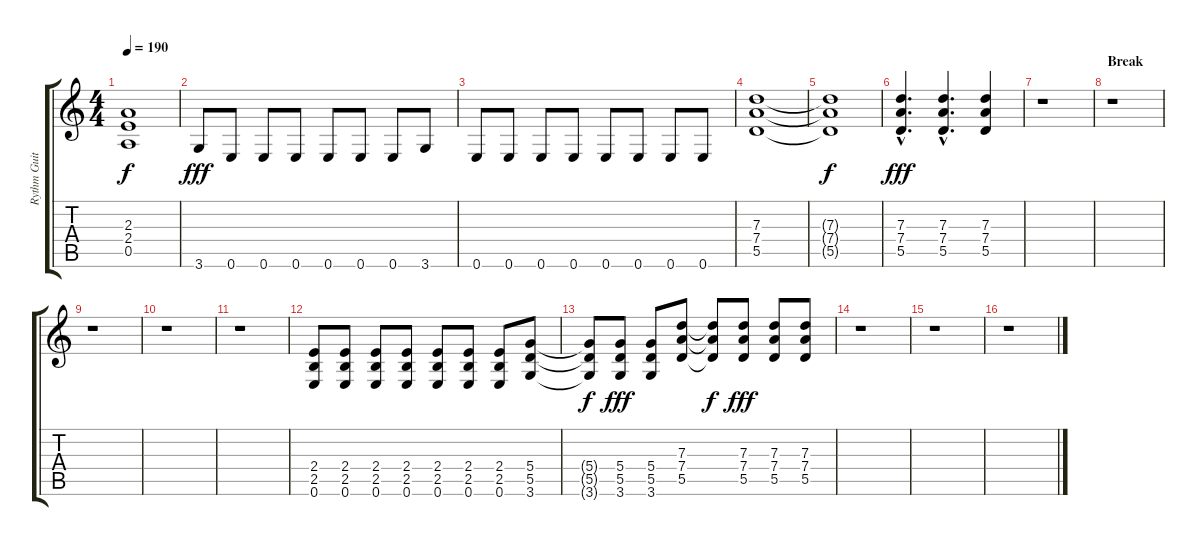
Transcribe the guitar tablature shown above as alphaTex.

\track ("Rythm Guitar" "Rythm Guit") {instrument overdrivenguitar}
\staff {score tabs}
\tuning (E4 B3 G3 D3 A2 E2) {hide}
\ts (4 4)
\tempo 190
\clef g2
\ks c
(2.3{t} 2.4{t} 0.5{t}).1{dy f} |
3.6.8{dy fff} 0.6.8 0.6.8 0.6.8 0.6.8 0.6.8 0.6.8 3.6.8 |
0.6.8 0.6.8 0.6.8 0.6.8 0.6.8 0.6.8 0.6.8 0.6.8 |
(7.3 7.4 5.5).1 |
(7.3{t} 7.4{t} 5.5{t}).1{dy f} |
(7.3{hac} 7.4{hac} 5.5{hac}).4{d dy fff} (7.3{hac} 7.4{hac} 5.5{hac}).4{d} (7.3 7.4 5.5).4 |
r.1 |
\section ("" "Break")
r.1 |
r.1 |
r.1 |
r.1 |
(2.4 2.5 0.6).8 (2.4 2.5 0.6).8 (2.4 2.5 0.6).8 (2.4 2.5 0.6).8 (2.4 2.5 0.6).8 (2.4 2.5 0.6).8 (2.4 2.5 0.6).8 (5.4 5.5 3.6).8 |
(5.4{t} 5.5{t} 3.6{t}).8{dy f} (5.4 5.5 3.6).8{dy fff} (5.4 5.5 3.6).8 (7.3 7.4 5.5).8 (7.3{t} 7.4{t} 5.5{t}).8{dy f} (7.3 7.4 5.5).8{dy fff} (7.3 7.4 5.5).8 (7.3 7.4 5.5).8 |
r.1 |
r.1 |
r.1
